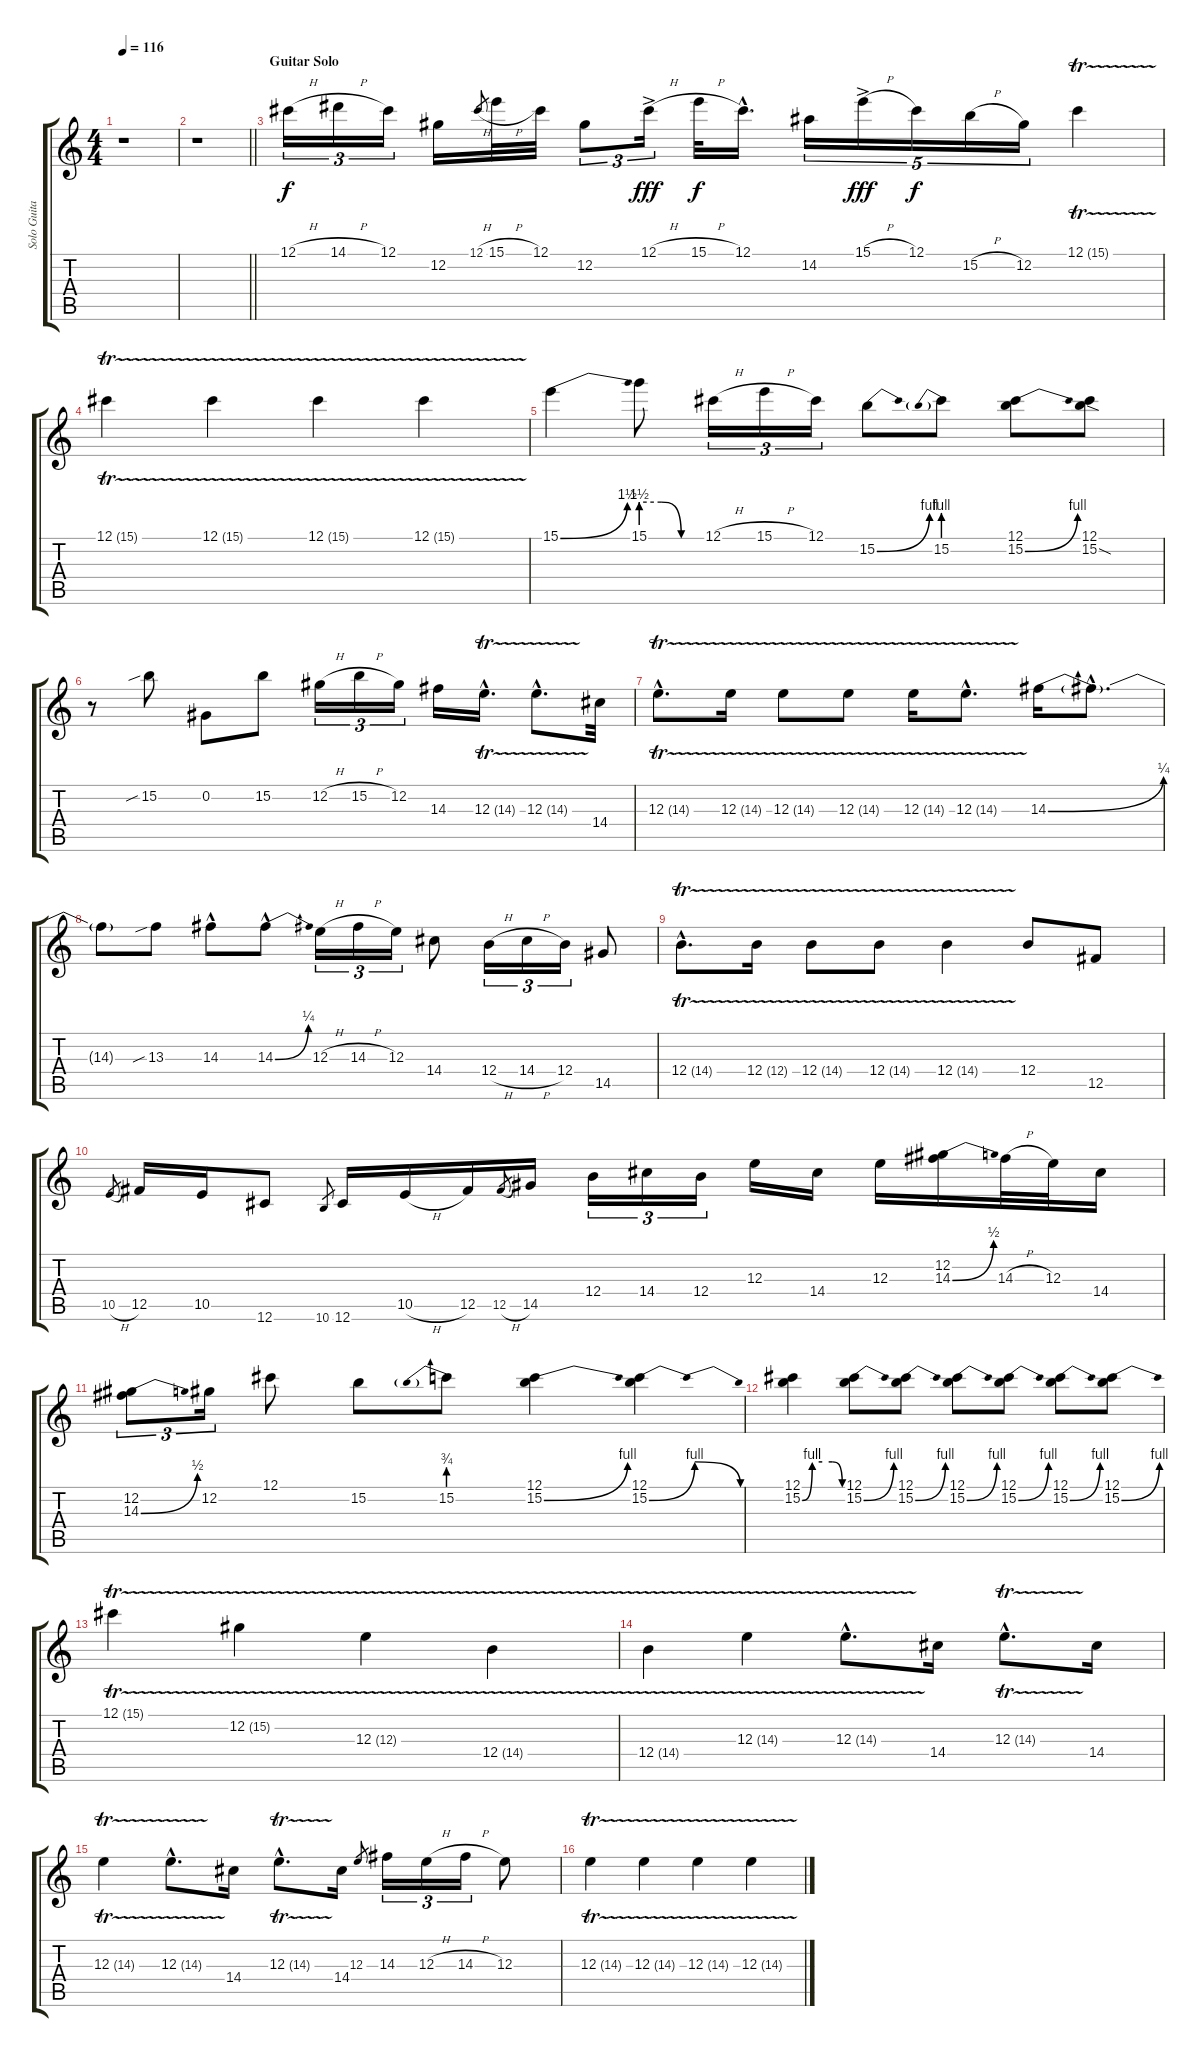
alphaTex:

\track ("Solo Guitar" "Solo Guita") {instrument distortionguitar}
\staff {score tabs}
\tuning (Db4 Ab3 E3 B2 Gb2 Db2) {hide}
\ts (4 4)
\tempo 116
\clef g2
\ks c
r.1{dy f} |
\barLineRight lightlight
r.1 |
\section ("" "Guitar Solo")
12.1{h}.16{tu (3 2)} 14.1{h}.16{tu (3 2)} 12.1.16{tu (3 2)} 12.2.16 12.1{h}.8{gr} 15.1{h}.32 12.1.32 12.2.8{tu (3 2)} 12.1{h ac}.16{tu (3 2) dy fff} 15.1{h}.32{dy f} 12.1{hac}.16{d} 14.2.16{tu (5 4)} 15.1{h ac}.16{tu (5 4) dy fff} 12.1.16{tu (5 4) dy f} 15.2{h}.16{tu (5 4)} 12.2.16{tu (5 4)} 12.1{tr (15 32)}.4 |
12.1{tr (15 32)}.4 12.1{tr (15 32)}.4 12.1{tr (15 32)}.4 12.1{tr (15 32)}.4 |
15.1{be (bend 0 0 60 6)}.4 15.1{be (custom 0 6 20 6 40 0 60 0)}.8 12.1{h}.16{tu (3 2)} 15.1{h}.16{tu (3 2)} 12.1.16{tu (3 2)} 15.2{be (bend 0 0 60 4)}.8 15.2{be (prebend 0 4 60 4)}.8 (12.1 15.2{be (bend 0 0 60 4)}).8 (12.1 15.2{sod}).8 |
r.8 15.2{sib}.8 0.2.8 15.2.8 12.2{h}.16{tu (3 2)} 15.2{h}.16{tu (3 2)} 12.2.16{tu (3 2)} 14.3.16 12.3{tr (14 32) hac}.16{d} 12.3{tr (14 32) hac}.8{d} 14.4.32 |
12.3{tr (14 32) hac}.8{d} 12.3{tr (14 32)}.16 12.3{tr (14 32)}.8 12.3{tr (14 32)}.8 12.3{tr (14 32)}.16 12.3{tr (14 32) hac}.8{d} 14.3{be (bend 0 0 60 1)}.16 14.3{hac t}.8{d} |
14.3{t}.8 13.3{sib}.8 14.3{hac}.8 14.3{be (bend 0 0 60 1) hac}.8 12.3{h}.16{tu (3 2)} 14.3{h}.16{tu (3 2)} 12.3.16{tu (3 2)} 14.4.8 12.4{h}.16{tu (3 2)} 14.4{h}.16{tu (3 2)} 12.4.16{tu (3 2)} 14.5.8 |
12.4{tr (14 32) hac}.8{d} 12.4{tr (12 32)}.16 12.4{tr (14 32)}.8 12.4{tr (14 32)}.8 12.4{tr (14 32)}.4 12.4.8 12.5.8 |
10.5{h}.8{gr} 12.5.16 10.5.16 12.6.8 10.6.8{gr} 12.6.16 10.5{h}.16 12.5.16 12.5{h}.8{gr} 14.5.16 12.4.16{tu (3 2)} 14.4.16{tu (3 2)} 12.4.16{tu (3 2)} 12.3.16 14.4.16 12.3.16 (12.2 14.3{be (bend 0 0 60 2)}).16 14.3{h}.32 12.3.32 14.4.16 |
(12.2 14.3{be (bend 0 0 60 2)}).8{tu (3 2)} 12.2.16{tu (3 2)} 12.1.8 15.2.8 15.2{be (prebend 0 3 60 3)}.8 (12.1 15.2{be (bend 0 0 60 4)}).4 (12.1 15.2{be (bendrelease 0 0 15 4 45 4 60 0)}).4 |
(12.1 15.2{be (custom 0 0 15 4 30 4 45 4 60 0)}).4 (12.1 15.2{be (bend 0 0 60 4)}).8 (12.1 15.2{be (bend 0 0 60 4)}).8 (12.1 15.2{be (bend 0 0 60 4)}).8 (12.1 15.2{be (bend 0 0 60 4)}).8 (12.1 15.2{be (bend 0 0 60 4)}).8 (12.1 15.2{be (bend 0 0 60 4)}).8 |
12.1{tr (15 32)}.4 12.2{tr (15 32)}.4 12.3{tr (12 32)}.4 12.4{tr (14 32)}.4 |
12.4{tr (14 32)}.4 12.3{tr (14 32)}.4 12.3{tr (14 32) hac}.8{d} 14.4.16 12.3{tr (14 32) hac}.8{d} 14.4.16 |
12.3{tr (14 32)}.4 12.3{tr (14 32) hac}.8{d} 14.4.16 12.3{tr (14 32) hac}.8{d} 14.4.16 12.3.8{gr} 14.3.16{tu (3 2)} 12.3{h}.16{tu (3 2)} 14.3{h}.16{tu (3 2)} 12.3.8 |
12.3{tr (14 32)}.4 12.3{tr (14 32)}.4 12.3{tr (14 32)}.4 12.3{tr (14 32)}.4
